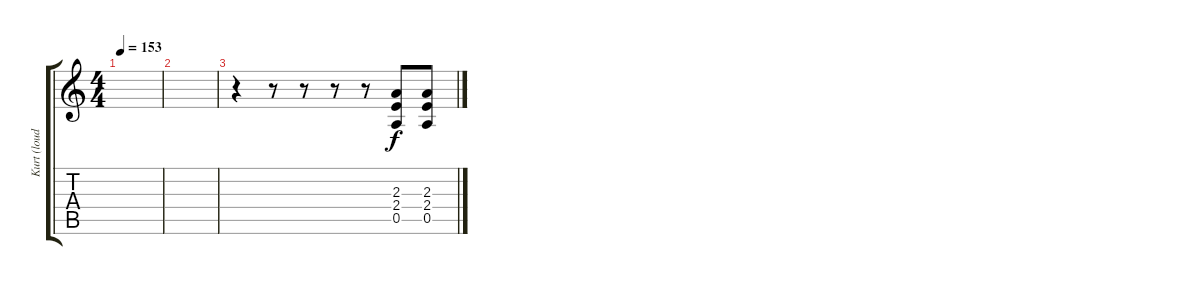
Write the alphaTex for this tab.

\track ("Kurt (loud)" "Kurt (loud") {instrument distortionguitar}
\staff {score tabs}
\tuning (E4 B3 G3 D3 A2 E2) {hide}
\ts (4 4)
\tempo 153
\clef g2
\ks c
|
|
r.4 r.8 r.8 r.8 r.8 (2.3 2.4 0.5).8 (2.3 2.4 0.5).8
